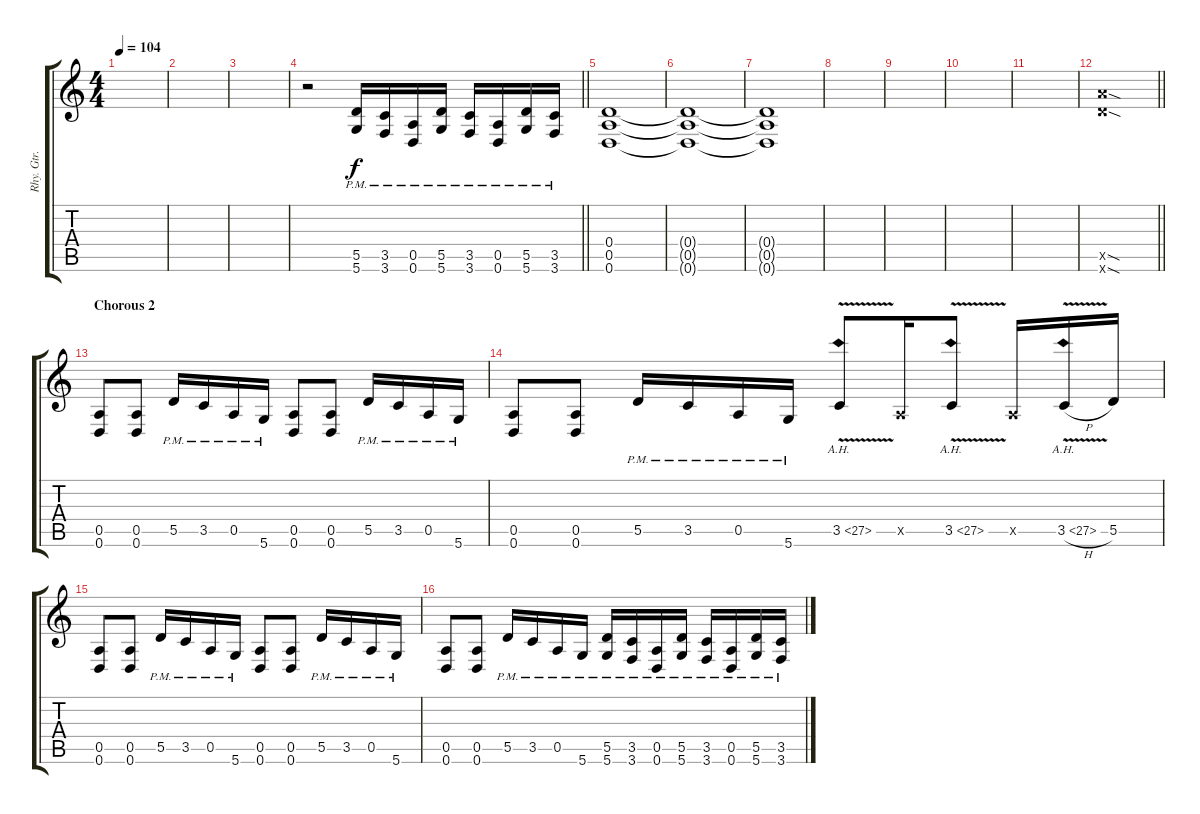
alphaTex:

\track ("Rhy. Gtr. 2" "Rhy. Gtr. ") {instrument distortionguitar}
\staff {score tabs}
\tuning (E4 B3 G3 D3 A2 D2) {hide}
\ts (4 4)
\tempo 104
\clef g2
\ks c
|
|
|
\barLineRight lightlight
r.2 (5.5{pm} 5.6{pm}).16 (3.5{pm} 3.6{pm}).16 (0.5{pm} 0.6{pm}).16 (5.5{pm} 5.6{pm}).16 (3.5{pm} 3.6{pm}).16 (0.5{pm} 0.6{pm}).16 (5.5{pm} 5.6{pm}).16 (3.5{pm} 3.6{pm}).16 |
(0.4 0.5 0.6).1 |
(0.4{t} 0.5{t} 0.6{t}).1 |
(0.4{t} 0.5{t} 0.6{t}).1 |
|
|
|
|
\barLineRight lightlight
(12.5{sod x} 12.6{sod x}).1{volume 10} |
\section ("" "Chorous 2")
(0.5 0.6).8{volume 6} (0.5 0.6).8 5.5{pm}.16 3.5{pm}.16 0.5{pm}.16 5.6{pm}.16 (0.5 0.6).8 (0.5 0.6).8 5.5{pm}.16 3.5{pm}.16 0.5{pm}.16 5.6{pm}.16 |
(0.5 0.6).8 (0.5 0.6).8 5.5{pm}.16 3.5{pm}.16 0.5{pm}.16 5.6{pm}.16 3.5{ah 24 v}.8 0.5{x}.16 3.5{ah 24 v}.8 0.5{x}.16 3.5{ah 24 v h}.16 5.5.16 |
(0.5 0.6).8 (0.5 0.6).8 5.5{pm}.16 3.5{pm}.16 0.5{pm}.16 5.6{pm}.16 (0.5 0.6).8 (0.5 0.6).8 5.5{pm}.16 3.5{pm}.16 0.5{pm}.16 5.6{pm}.16 |
(0.5 0.6).8 (0.5 0.6).8 5.5{pm}.16 3.5{pm}.16 0.5{pm}.16 5.6{pm}.16 (5.5{pm} 5.6{pm}).16 (3.5{pm} 3.6{pm}).16 (0.5{pm} 0.6{pm}).16 (5.5{pm} 5.6{pm}).16 (3.5{pm} 3.6{pm}).16 (0.5{pm} 0.6{pm}).16 (5.5{pm} 5.6{pm}).16 (3.5{pm} 3.6{pm}).16
